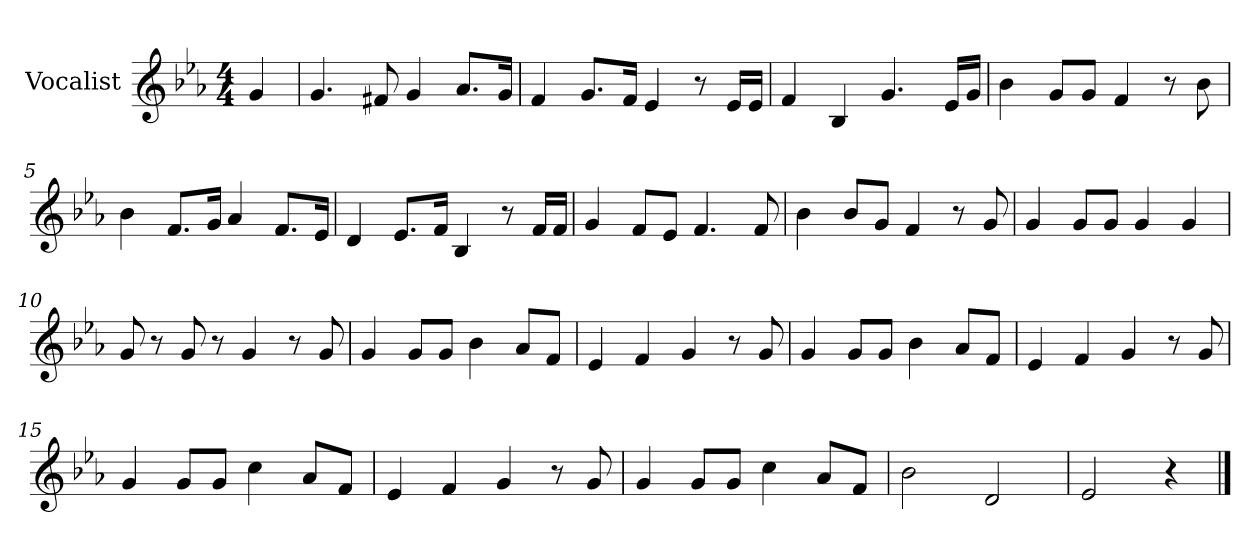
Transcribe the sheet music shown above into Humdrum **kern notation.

**kern
*part1
*staff1
*I"Vocalist
*k[b-e-a-]
*E-:
*M4/4
=
4g
=1
4.g
8f#X
4g
8.a-L
16gJk
=2
4f
8.gL
16fJk
4e-
8r
16e-LL
16e-JJ
=3
4f
4B-
4.g
16e-LL
16gJJ
=4
4b-
8gL
8gJ
4f
8r
8b-
=5
4b-
8.fL
16gJk
4a-
8.fL
16e-Jk
=6
4d
8.e-L
16fJk
4B-
8r
16fLL
16fJJ
=7
4g
8fL
8e-J
4.f
8f
=8
4b-
8b-L
8gJ
4f
8r
8g
=9
4g
8gL
8gJ
4g
4g
=10
8g
8r
8g
8r
4g
8r
8g
=11
4g
8gL
8gJ
4b-
8a-L
8fJ
=12
4e-
4f
4g
8r
8g
=13
4g
8gL
8gJ
4b-
8a-L
8fJ
=14
4e-
4f
4g
8r
8g
=15
4g
8gL
8gJ
4cc
8a-L
8fJ
=16
4e-
4f
4g
8r
8g
=17
4g
8gL
8gJ
4cc
8a-L
8fJ
=18
2b-
2d
=19
2e-
4r
==
*-
